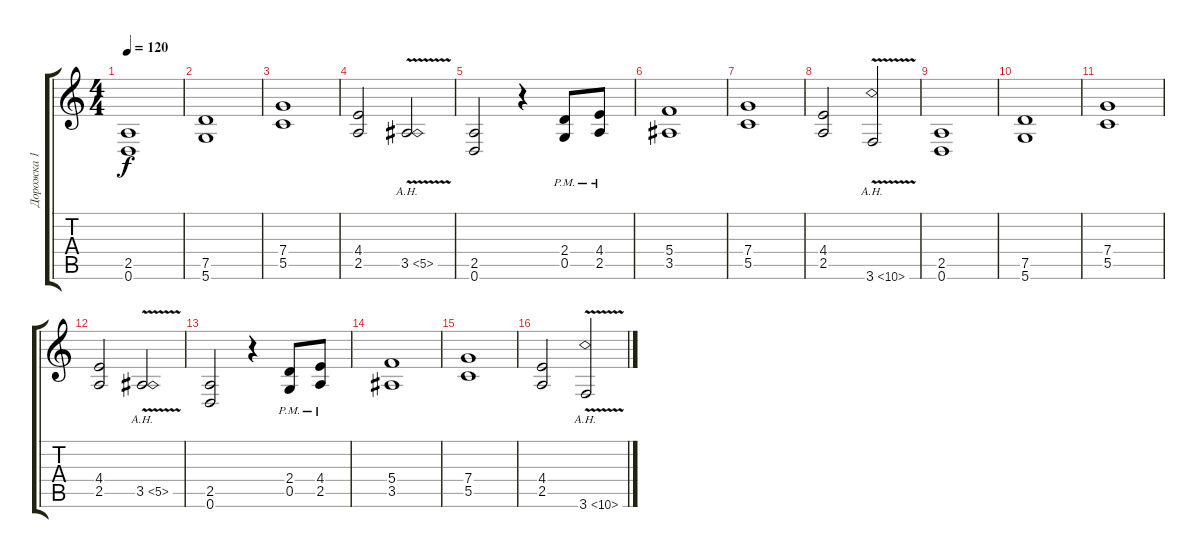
\track ("Дорожка 1" "Дорожка 1") {instrument distortionguitar}
\staff {score tabs}
\tuning (D4 A3 F3 C3 G2 D2) {hide}
\ts (4 4)
\tempo 120
\clef g2
\ks c
(2.5 0.6).1{dy f} |
(7.5 5.6).1 |
(7.4 5.5).1 |
(4.4 2.5).2 3.5{ah 2 v}.2 |
(2.5 0.6).2 r.4 (2.4{pm} 0.5{pm}).8 (4.4{pm} 2.5{pm}).8 |
(5.4 3.5).1 |
(7.4 5.5).1 |
(4.4 2.5).2 3.6{ah 7 v}.2 |
(2.5 0.6).1 |
(7.5 5.6).1 |
(7.4 5.5).1 |
(4.4 2.5).2 3.5{ah 2 v}.2 |
(2.5 0.6).2 r.4 (2.4{pm} 0.5{pm}).8 (4.4{pm} 2.5{pm}).8 |
(5.4 3.5).1 |
(7.4 5.5).1 |
(4.4 2.5).2 3.6{ah 7 v}.2
